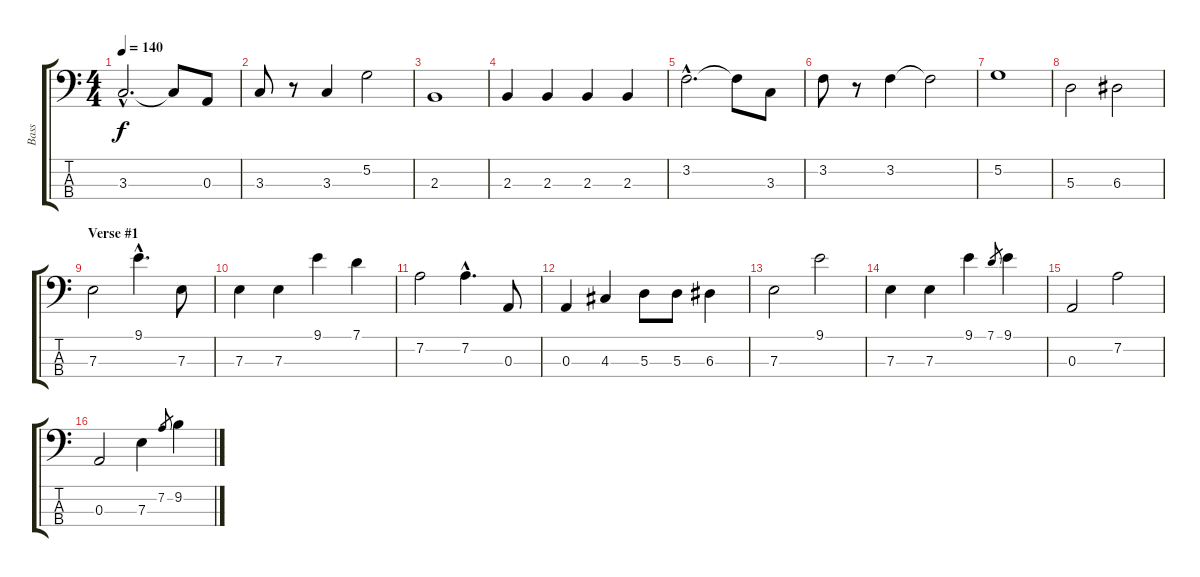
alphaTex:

\track ("Bass" "Bass") {instrument electricbasspick}
\staff {score tabs}
\tuning (G2 D2 A1 E1) {hide}
\ts (4 4)
\tempo 140
\clef f4
\ks c
3.3{hac}.2{d dy f} 3.3{t}.8 0.3.8 |
3.3.8 r.8 3.3.4 5.2.2 |
2.3.1 |
2.3.4 2.3.4 2.3.4 2.3.4 |
3.2{hac}.2{d} 3.2{t}.8 3.3.8 |
3.2.8 r.8 3.2.4 3.2{t}.2 |
5.2.1 |
5.3.2 6.3.2 |
\section ("" "Verse #1")
7.3.2 9.1{hac}.4{d} 7.3.8 |
7.3.4 7.3.4 9.1.4 7.1.4 |
7.2.2 7.2{hac}.4{d} 0.3.8 |
0.3.4 4.3.4 5.3.8 5.3.8 6.3.4 |
7.3.2 9.1.2 |
7.3.4 7.3.4 9.1.4 7.1.8{gr} 9.1.4 |
0.3.2 7.2.2 |
0.3.2 7.3.4 7.2.8{gr} 9.2.4
